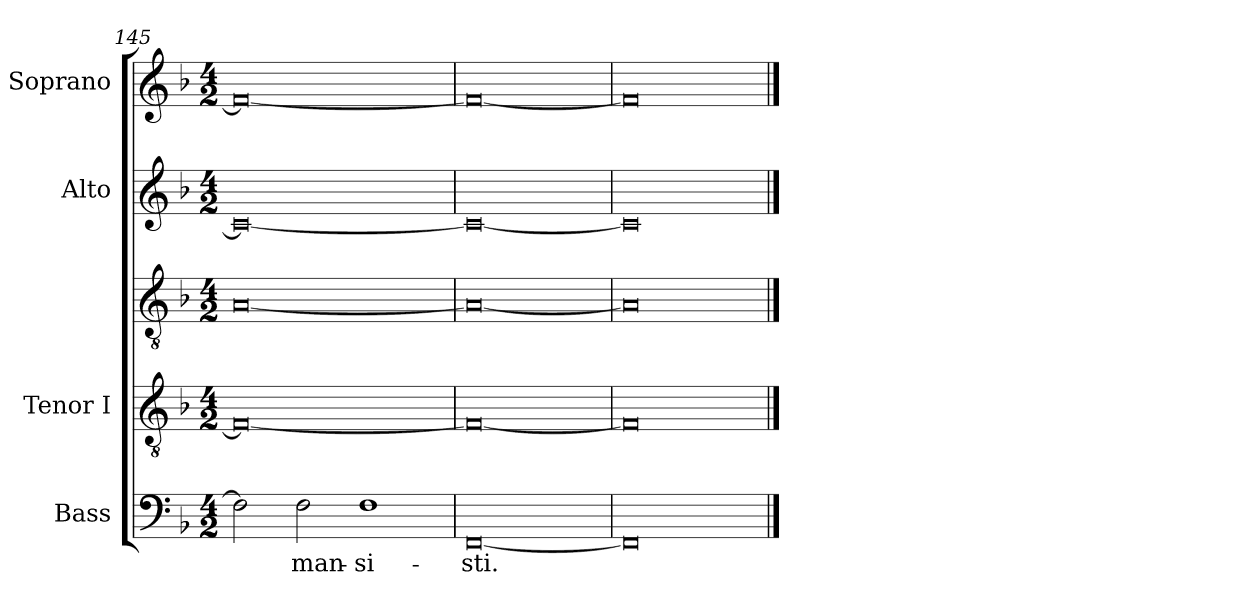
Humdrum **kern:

**kern	**text	**kern	**kern	**kern	**kern
*part4	*part4	*part3	*part3	*part2	*part1
*staff5	*staff5	*staff4	*staff3	*staff2	*staff1
*I"Bass	*	*I"Tenor I	*	*I"Alto	*I"Soprano
*I'B	*	*I'T	*	*I'A	*I'S
*clefF4	*	*clefGv2	*clefGv2	*clefG2	*clefG2
*k[b-]	*	*k[b-]	*k[b-]	*k[b-]	*k[b-]
*F:	*	*F:	*F:	*F:	*F:
*M4/2	*	*M4/2	*M4/2	*M4/2	*M4/2
=145	=145	=145	=145	=145	=145
2F]	.	0F_	[0A	0c_	0f_
!	!LO:LY:b	!	!	!	!
2F	man-	.	.	.	.
!	!LO:LY:b	!	!	!	!
1F	-si-	.	.	.	.
=146	=146	=146	=146	=146	=146
!	!LO:LY:b	!	!	!	!
[0FF	-sti.	0F_	0A_	0c_	0f_
=147	=147	=147	=147	=147	=147
0FF]	.	0F]	0A]	0c]	0f]
==	==	==	==	==	==
*-	*-	*-	*-	*-	*-
